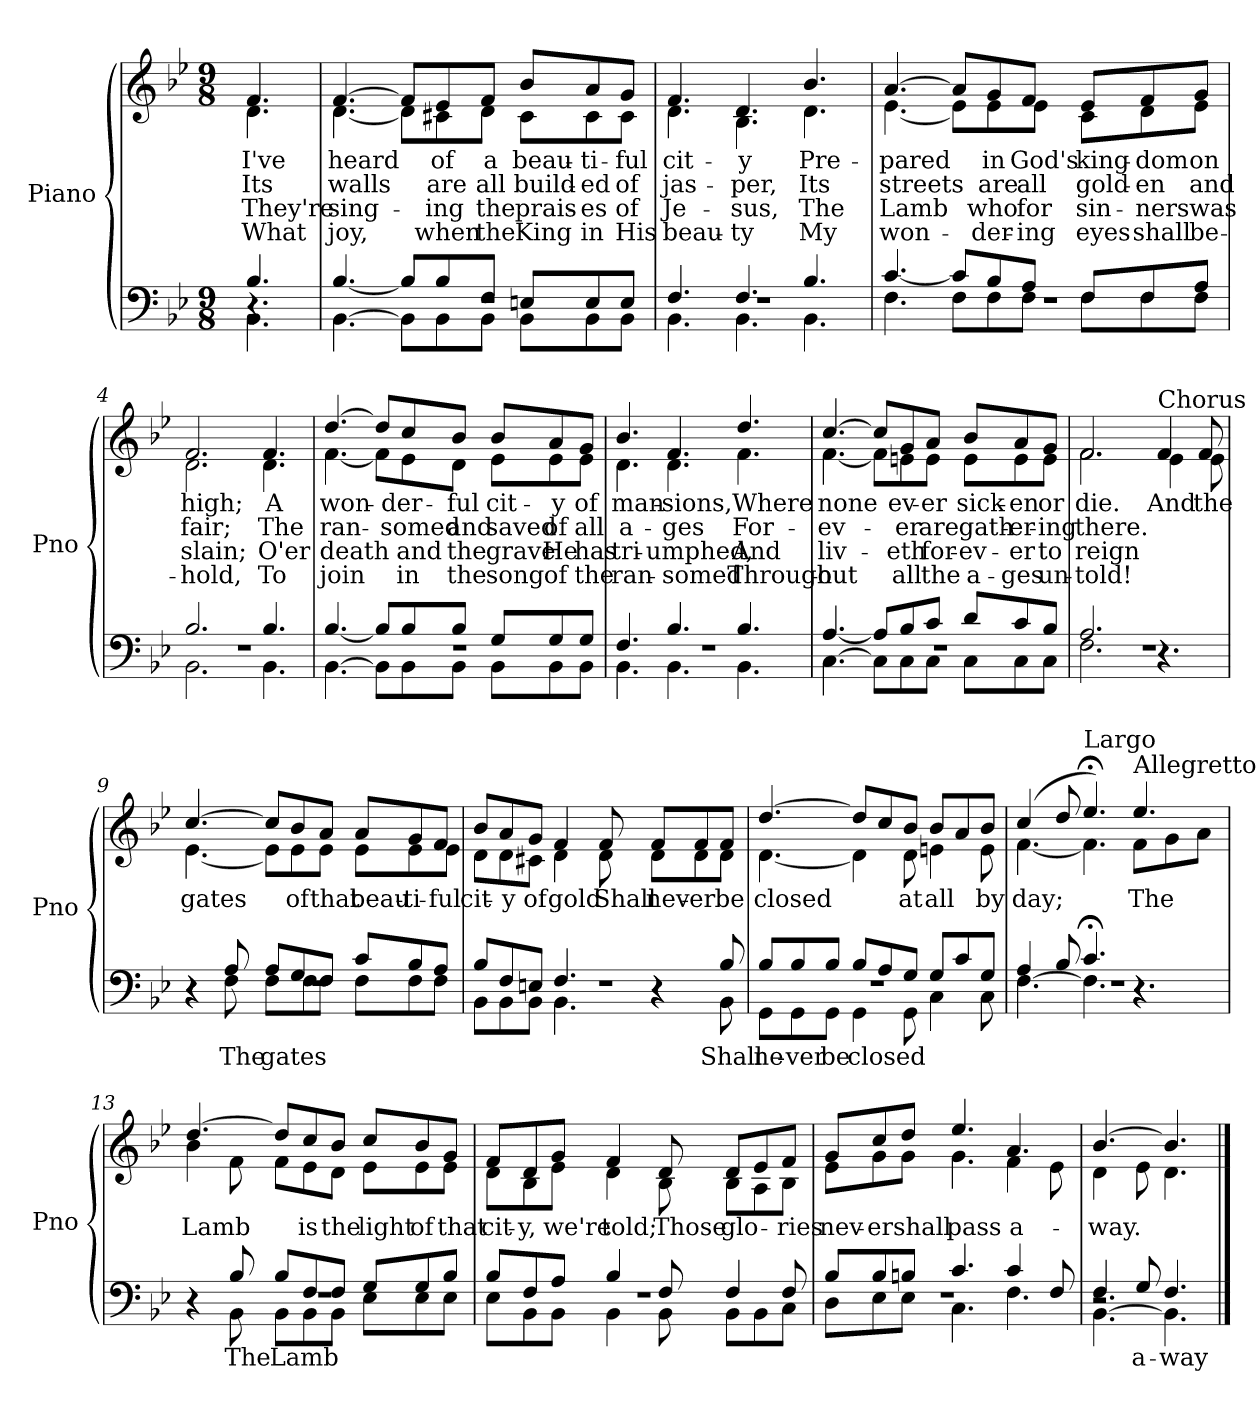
**kern	**text	**kern	**text	**text	**text	**text
*part1	*part1	*part1	*part1	*part1	*part1	*part1
*staff2	*staff2	*staff1	*staff1	*staff1	*staff1	*staff1
*I"Piano	*	*	*	*	*	*
*I'Pno	*	*	*	*	*	*
*clefF4	*	*clefG2	*	*	*	*
*k[b-e-]	*	*k[b-e-]	*	*	*	*
*B-:	*	*B-:	*	*	*	*
*M9/8	*	*M9/8	*	*	*	*
=	=	=	=	=	=	=
.	.	8qf/yy	1.	2.	3.	4.
*^	*	*^	*	*	*	*
*	*^	*	*	*	*	*	*	*
4.r	4.B-/	4.BB-\	.	4.f/	4.d\	I've	Its	They're	What
=1	=1	=1	=1	=1	=1	=1	=1	=1	=1
8%9r	[4.B-/	[4.BB-\	.	[4.f/	[4.d\	heard	walls	sing-	joy,
.	8B-/L]	8BB-\L]	.	8f/L]	8d\L]	.	.	.	.
.	8B-/	8BB-\	.	8e-/	8c#X\	of	are	ing	when
.	8F/J	8BB-\J	.	8f/J	8d\J	a	all	the	the
.	8En/L	8BB-\L	.	8b-/L	8c#\L	beau-	build-	prais-	King
.	8E/	8BB-\	.	8a/	8c#\	ti-	ed	es	in
.	8E/J	8BB-\J	.	8g/J	8c#\J	ful	of	of	His
=2	=2	=2	=2	=2	=2	=2	=2	=2	=2
8%9r	4.F/	4.BB-\	.	4.f/	4.d\	cit-	jas-	Je-	beau-
.	4.F/	4.BB-\	.	4.d/	4.B-\	y	per,	sus,	ty
.	4.B-/	4.BB-\	.	4.b-/	4.d\	Pre-	Its	The	My
!!LO:LB:g=z	!!
=3	=3	=3	=3	=3	=3	=3	=3	=3	=3
8%9r	[4.c/	4.F\	.	[4.a/	[4.e-\	pared	streets	Lamb	won-
.	8c/L]	8F\L	.	8a/L]	8e-\L]	.	.	.	.
.	8B-/	8F\	.	8g/	8e-\	in	are	who	der-
.	8A/J	8F\J	.	8f/J	8e-\J	God's	all	for	ing
.	8F/L	8F\L	.	8e-/L	8c\L	king-	gold-	sin-	eyes
.	8F/	8F\	.	8f/	8d\	dom	en	ners	shall
.	8A/J	8F\J	.	8g/J	8e-\J	on	and	was	be-
=4	=4	=4	=4	=4	=4	=4	=4	=4	=4
8%9r	2.B-/	2.BB-\	.	2.f/	2.d\	high;	fair;	slain;	hold,
.	4.B-/	4.BB-\	.	4.f/	4.d\	A	The	O'er	To
!!LO:LB:g=z	!!
=5	=5	=5	=5	=5	=5	=5	=5	=5	=5
8%9r	[4.B-/	[4.BB-\	.	[4.dd/	[4.f\	won-	ran-	death	join
.	8B-/L]	8BB-\L]	.	8dd/L]	8f\L]	.	.	.	.
.	8B-/	8BB-\	.	8cc/	8e-\	der-	somed	and	in
.	8B-/J	8BB-\J	.	8b-/J	8d\J	ful	and	the	the
.	8G/L	8BB-\L	.	8b-/L	8e-\L	cit-	saved	grave	song
.	8G/	8BB-\	.	8a/	8e-\	y	of	He	of
.	8G/J	8BB-\J	.	8g/J	8e-\J	of	all	has	the
=6	=6	=6	=6	=6	=6	=6	=6	=6	=6
8%9r	4.F/	4.BB-\	.	4.b-/	4.d\	man-	a-	tri-	ran-
.	4.B-/	4.BB-\	.	4.f/	4.d\	sions,	-ges	umphed,	somed
.	4.B-/	4.BB-\	.	4.dd/	4.f\	Where	For-	And	Through-
!!LO:PB:g=z	!!
=7	=7	=7	=7	=7	=7	=7	=7	=7	=7
8%9r	[4.A/	[4.C\	.	[4.cc/	[4.f\	none	ev-	liv-	out
.	8A/L]	8C\L]	.	8cc/L]	8f\L]	.	.	.	.
.	8B-/	8C\	.	8g/	8en\	ev-	er	eth	all
.	8c/J	8C\J	.	8a/J	8e\J	er	are	for-	the
.	8d/L	8C\L	.	8b-/L	8e\L	sick-	gath-	ev-	a-
.	8c/	8C\	.	8a/	8e\	en	er-	er	ges
.	8B-/J	8C\J	.	8g/J	8e\J	or	ing	to	un-
=8	=8	=8	=8	=8	=8	=8	=8	=8	=8
8%9r	2.A/	2.F\	.	2.f/	2.f\	die.	there.	reign	told!
!	!	!	!	!LO:TX:a:t=Chorus	!	!	!	!	!
.	4.r	4.r	.	4f/	4e-\	And	.	.	.
.	.	.	.	8f/	8e-\	the	.	.	.
!!LO:LB:g=z	!!
=9	=9	=9	=9	=9	=9	=9	=9	=9	=9
8%9r	4r	4r	.	[4.cc/	[4.e-\	gates	.	.	.
.	8A/	8F\	The	.	.	.	.	.	.
.	8A/L	8F\L	gates	8cc/L]	8e-\L]	.	.	.	.
.	8G/	8F\	.	8b-/	8e-\	of	.	.	.
.	8F/J	8F\J	.	8a/J	8e-\J	that	.	.	.
.	8c/L	8F\L	.	8a/L	8e-\L	beau-	.	.	.
.	8B-/	8F\	.	8g/	8e-\	ti-	.	.	.
.	8A/J	8F\J	.	8f/J	8e-\J	ful	.	.	.
!!LO:LB:g=z	!!
=10	=10	=10	=10	=10	=10	=10	=10	=10	=10
8%9r	8B-/L	8BB-\L	.	8b-/L	8d\L	cit-	.	.	.
.	8F/	8BB-\	.	8a/	8d\	y	.	.	.
.	8En/J	8BB-\J	.	8g/J	8c#X\J	of	.	.	.
.	4.F/	4.BB-\	.	4f/	4d\	gold	.	.	.
.	.	.	.	8f/	8d\	Shall	.	.	.
.	4r	4r	.	8f/L	8d\L	nev-	.	.	.
.	.	.	.	8f/	8d\	er	.	.	.
.	8B-/	8BB-\	Shall	8f/J	8d\J	be	.	.	.
!!LO:PB:g=z	!!
=11	=11	=11	=11	=11	=11	=11	=11	=11	=11
8%9r	8B-/L	8GG\L	ne-	[4.dd/	[4.d\	closed	.	.	.
.	8B-/	8GG\	-ver	.	.	.	.	.	.
.	8B-/J	8GG\J	be	.	.	.	.	.	.
.	8B-/L	4GG\	closed	8dd/L]	4d\]	.	.	.	.
.	8A/	.	.	8cc/	.	.	.	.	.
.	8G/J	8GG\	.	8b-/J	8d\	at	.	.	.
.	8G/L	4C\	.	8b-/L	4en\	all	.	.	.
.	8c/	.	.	8a/	.	.	.	.	.
.	8G/J	8C\	.	8b-/J	8e\	by	.	.	.
=12	=12	=12	=12	=12	=12	=12	=12	=12	=12
8%9r	4A/	[4.F\	.	(4cc/	[4.f\	day;	.	.	.
.	8B-/	.	.	8dd/	.	.	.	.	.
!	!	!	!	!LO:TX:a:t=Largo	!	!	!	!	!
.	4.c/	4.F;\]	.	4.ee-;</)	4.f\]	.	.	.	.
!	!	!	!	!LO:TX:a:t=Allegretto	!	!	!	!	!
.	4.r	4.r	.	4.ee-/	8f\L	The	.	.	.
.	.	.	.	.	8g\	.	.	.	.
.	.	.	.	.	8a\J	.	.	.	.
!!LO:LB:g=z	!!
=13	=13	=13	=13	=13	=13	=13	=13	=13	=13
8%9r	4r	4r	.	[4.dd/	4b-\	Lamb	.	.	.
.	8B-/	8BB-\	The	.	8f\	.	.	.	.
.	8B-/L	8BB-\L	Lamb	8dd/L]	8f\L	.	.	.	.
.	8F/	8BB-\	.	8cc/	8e-\	is	.	.	.
.	8F/J	8BB-\J	.	8b-/J	8d\J	the	.	.	.
.	8G/L	8E-\L	.	8cc/L	8e-\L	light	.	.	.
.	8G/	8E-\	.	8b-/	8e-\	of	.	.	.
.	8B-/J	8E-\J	.	8g/J	8e-\J	that	.	.	.
!!LO:LB:g=z	!!
=14	=14	=14	=14	=14	=14	=14	=14	=14	=14
8%9r	8B-/L	8E-\L	.	8f/L	8d\L	cit-	.	.	.
.	8F/	8BB-\	.	8d/	8B-\	y,	.	.	.
.	8A/J	8BB-\J	.	8g/J	8e-\J	we're	.	.	.
.	4B-/	4BB-\	.	4f/	4d\	told;	.	.	.
.	8F/	8BB-\	.	8d/	8B-\	Those	.	.	.
.	4F/	8BB-\L	.	8d/L	8B-\L	glo-	.	.	.
.	.	8BB-\	.	8e-/	8A\	.	.	.	.
.	8F/	8C\J	.	8f/J	8B-\J	ries	.	.	.
=15	=15	=15	=15	=15	=15	=15	=15	=15	=15
8%9r	8B-/L	8D\L	.	8g/L	8e-\L	nev-	.	.	.
.	8B-/	8E-\	.	8cc/	8g\	er	.	.	.
.	8Bn/J	8E-\J	.	8dd/J	8g\J	shall	.	.	.
.	4.c/	4.C\	.	4.ee-/	4.g\	pass	.	.	.
.	4c/	4.F\	.	4.a/	4f\	a-	.	.	.
.	8F/	.	.	.	8e-\	.	.	.	.
!!LO:PB:g=z	!!
=16	=16	=16	=16	=16	=16	=16	=16	=16	=16
2.r	4F/	[4.BB-\	.	[4.b-/	4d\	way.	.	.	.
.	8G/	.	a-	.	8e-\	.	.	.	.
.	4.F/	4.BB-\]	-way	4.b-/]	4.d\	.	.	.	.
*v	*v	*v	*	*	*	*	*	*	*
*	*	*v	*v	*	*	*	*
==	==	==	==	==	==	==
*-	*-	*-	*-	*-	*-	*-
